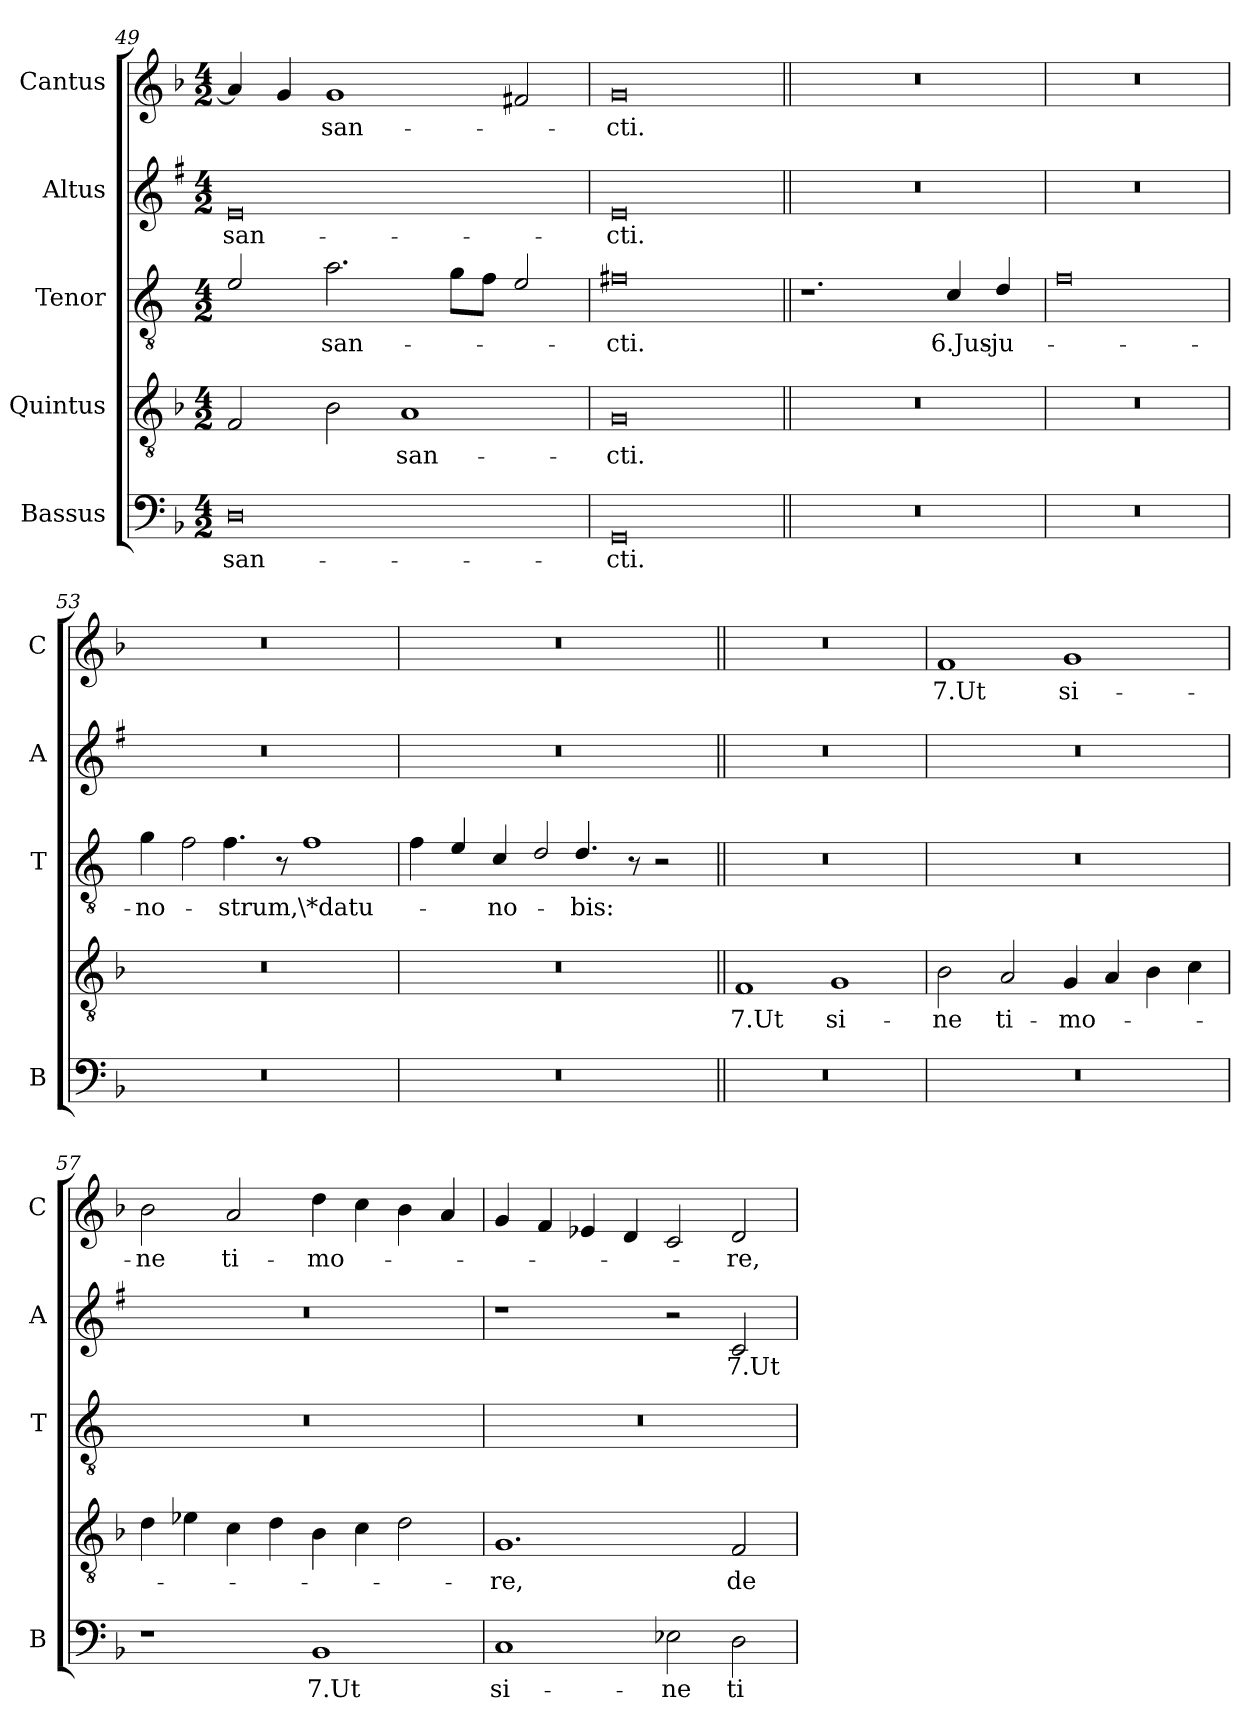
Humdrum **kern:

**kern	**text	**kern	**text	**kern	**text	**kern	**text	**kern	**text
*part5	*part5	*part4	*part4	*part3	*part3	*part2	*part2	*part1	*part1
*staff5	*staff5	*staff4	*staff4	*staff3	*staff3	*staff2	*staff2	*staff1	*staff1
*I"Bassus	*	*I"Quintus	*	*I"Tenor	*	*I"Altus	*	*I"Cantus	*
*I'B	*	*	*	*I'T	*	*I'A	*	*I'C	*
*clefF4	*	*clefGv2	*	*clefGv2	*	*clefG2	*	*clefG2	*
*	*	*	*	*ITrd4c7	*	*ITrd1c2	*	*	*
*k[b-]	*	*k[b-]	*	*k[b-]	*	*k[b-]	*	*k[b-]	*
*F:	*	*F:	*	*F:	*	*F:	*	*F:	*
*M4/2	*	*M4/2	*	*M4/2	*	*M4/2	*	*M4/2	*
=49	=49	=49	=49	=49	=49	=49	=49	=49	=49
!	!LO:LY:b	!	!	!	!	!	!LO:LY:b	!	!
0D	-san-	2F/	.	2A/	.	0d	-san-	4a/]	.
.	.	.	.	.	.	.	.	4g/	.
!	!	!	!	!	!LO:LY:b	!	!	!	!LO:LY:b
.	.	2B-\	.	2.d\	-san-	.	.	1g	-san-
!	!	!	!LO:LY:b	!	!	!	!	!	!
.	.	1A	-san-	.	.	.	.	.	.
.	.	.	.	8c\L	.	.	.	.	.
.	.	.	.	8B-\J	.	.	.	.	.
.	.	.	.	2A/	.	.	.	2f#X/	.
=50	=50	=50	=50	=50	=50	=50	=50	=50	=50
!	!LO:LY:b	!	!LO:LY:b	!	!LO:LY:b	!	!LO:LY:b	!	!LO:LY:b
0GG	-cti.	0G	-cti.	0Bn	-cti.	0d	-cti.	0g	-cti.
!!LO:PB:g=z
=51||	=51||	=51||	=51||	=51||	=51||	=51||	=51||	=51||	=51||
0r	.	0r	.	1.r	.	0r	.	0r	.
!	!	!	!	!	!LO:LY:b	!	!	!	!
.	.	.	.	4F/	6.Jus-	.	.	.	.
!	!	!	!	!	!LO:LY:b	!	!	!	!
.	.	.	.	4G/	-ju-	.	.	.	.
=52	=52	=52	=52	=52	=52	=52	=52	=52	=52
0r	.	0r	.	0B-	.	0r	.	0r	.
=53	=53	=53	=53	=53	=53	=53	=53	=53	=53
!	!	!	!	!	!LO:LY:b	!	!	!	!
0r	.	0r	.	4c\	-no-	0r	.	0r	.
!	!	!	!	!LO:N:head=open	!	!	!	!	!
.	.	.	.	4B-\	.	.	.	.	.
!	!	!	!	!	!LO:LY:b	!	!	!	!
.	.	.	.	4.B-\	-strum,	.	.	.	.
.	.	.	.	8r	.	.	.	.	.
!	!	!	!	!	!LO:LY:b	!	!	!	!
.	.	.	.	1B-	\*datu-	.	.	.	.
=54	=54	=54	=54	=54	=54	=54	=54	=54	=54
0r	.	0r	.	4B-\	.	0r	.	0r	.
.	.	.	.	4A/	.	.	.	.	.
!	!	!	!	!	!LO:LY:b	!	!	!	!
.	.	.	.	4F/	-no-	.	.	.	.
!	!	!	!	!LO:N:head=open	!	!	!	!	!
.	.	.	.	4G/	.	.	.	.	.
!	!	!	!	!	!LO:LY:b	!	!	!	!
.	.	.	.	4.G/	-bis:	.	.	.	.
.	.	.	.	8r	.	.	.	.	.
.	.	.	.	2r	.	.	.	.	.
!!LO:LB:g=z
=55||	=55||	=55||	=55||	=55||	=55||	=55||	=55||	=55||	=55||
!	!	!	!LO:LY:b	!	!	!	!	!	!
0r	.	1F	7.Ut	0r	.	0r	.	0r	.
!	!	!	!LO:LY:b	!	!	!	!	!	!
.	.	1G	si-	.	.	.	.	.	.
=56	=56	=56	=56	=56	=56	=56	=56	=56	=56
!	!	!	!LO:LY:b	!	!	!	!	!	!LO:LY:b
0r	.	2B-\	-ne	0r	.	0r	.	1f	7.Ut
!	!	!	!LO:LY:b	!	!	!	!	!	!
.	.	2A/	ti-	.	.	.	.	.	.
!	!	!	!LO:LY:b	!	!	!	!	!	!LO:LY:b
.	.	4G/	-mo-	.	.	.	.	1g	si-
.	.	4A/	.	.	.	.	.	.	.
.	.	4B-\	.	.	.	.	.	.	.
.	.	4c\	.	.	.	.	.	.	.
=57	=57	=57	=57	=57	=57	=57	=57	=57	=57
!	!	!	!	!	!	!	!	!	!LO:LY:b
1r	.	4d\	.	0r	.	0r	.	2b-\	-ne
.	.	4e-X\	.	.	.	.	.	.	.
!	!	!	!	!	!	!	!	!	!LO:LY:b
.	.	4c\	.	.	.	.	.	2a/	ti-
.	.	4d\	.	.	.	.	.	.	.
!	!LO:LY:b	!	!	!	!	!	!	!	!LO:LY:b
1BB-	7.Ut	4B-\	.	.	.	.	.	4dd\	-mo-
.	.	4c\	.	.	.	.	.	4cc\	.
.	.	2d\	.	.	.	.	.	4b-\	.
.	.	.	.	.	.	.	.	4a/	.
=58	=58	=58	=58	=58	=58	=58	=58	=58	=58
!	!LO:LY:b	!	!LO:LY:b	!	!	!	!	!	!
1C	si-	1.G	-re,	0r	.	1r	.	4g/	.
.	.	.	.	.	.	.	.	4f/	.
.	.	.	.	.	.	.	.	4e-X/	.
.	.	.	.	.	.	.	.	4d/	.
!	!LO:LY:b	!	!	!	!	!	!	!	!
2E-X\	-ne	.	.	.	.	2r	.	2c/	.
!	!LO:LY:b	!	!LO:LY:b	!	!	!	!LO:LY:b	!	!LO:LY:b
2D\	ti-	2F/	de	.	.	2B-/	7.Ut	2d/	-re,
=	=	=	=	=	=	=	=	=	=
*-	*-	*-	*-	*-	*-	*-	*-	*-	*-
